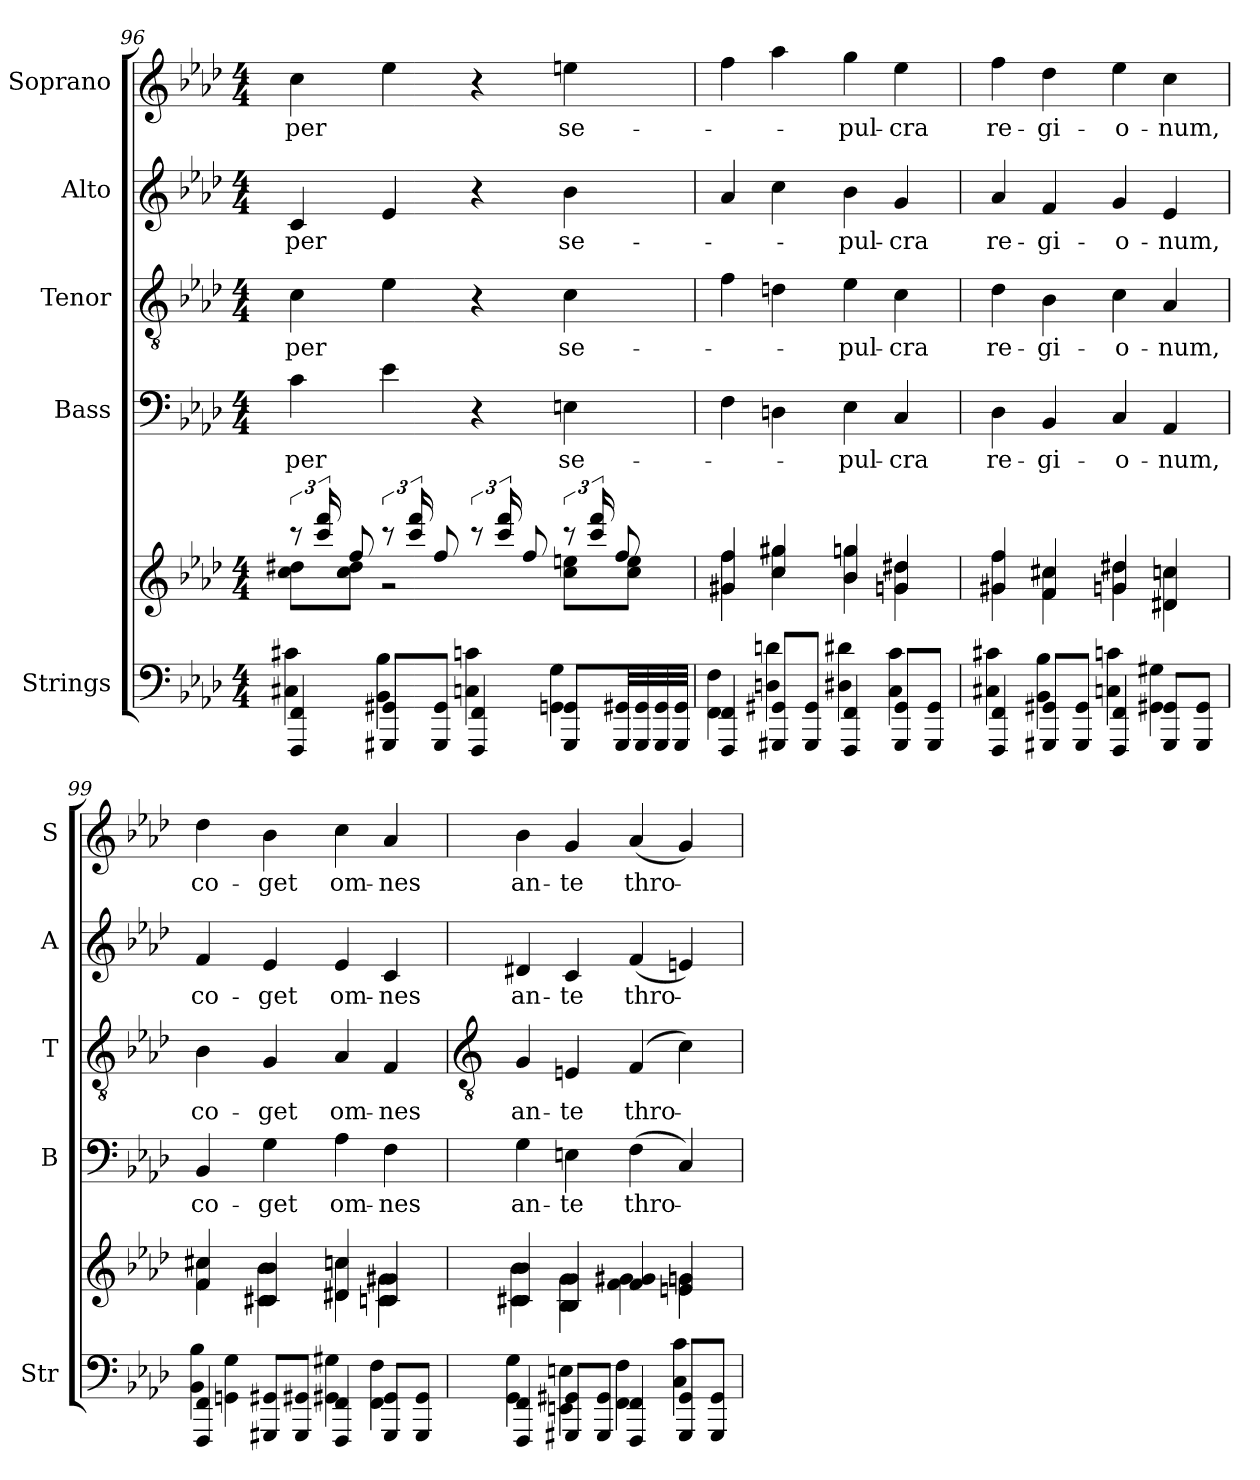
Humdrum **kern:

**kern	**kern	**kern	**text	**kern	**text	**kern	**text	**kern	**text
*part5	*part5	*part4	*part4	*part3	*part3	*part2	*part2	*part1	*part1
*staff6	*staff5	*staff4	*staff4	*staff3	*staff3	*staff2	*staff2	*staff1	*staff1
*I"Strings	*	*I"Bass	*	*I"Tenor	*	*I"Alto	*	*I"Soprano	*
*I'Str	*	*I'B	*	*I'T	*	*I'A	*	*I'S	*
!!LO:LB:g=z
*clefF4	*clefG2	*clefF4	*	*clefGv2	*	*clefG2	*	*clefG2	*
*k[b-e-a-d-]	*k[b-e-a-d-]	*k[b-e-a-d-]	*	*k[b-e-a-d-]	*	*k[b-e-a-d-]	*	*k[b-e-a-d-]	*
*A-:	*A-:	*A-:	*	*A-:	*	*A-:	*	*A-:	*
*M4/4	*M4/4	*M4/4	*	*M4/4	*	*M4/4	*	*M4/4	*
=96	=96	=96	=96	=96	=96	=96	=96	=96	=96
*^	*^	*	*	*	*	*	*	*	*
!	!	!	!	!	!LO:LY:b	!	!LO:LY:b	!	!LO:LY:b	!	!LO:LY:b
4FFF/ 4FF/	4C#X\ 4c#X\	12r	8cc\ 8dd#X\L	4c	per	4c	per	4c	per	4cc	per
.	.	24ccc/ 24fff/LL	.	.	.	.	.	.	.	.	.
.	.	8ff/J	8cc\ 8dd#\J	.	.	.	.	.	.	.	.
8GGG#X/ 8GG#X/L	4BB-\ 4B-\	12r	2r	4e-	.	4e-	.	4e-	.	4ee-	.
.	.	24ccc/ 24fff/LL	.	.	.	.	.	.	.	.	.
8GGG#/ 8GG#/J	.	8ff/J	.	.	.	.	.	.	.	.	.
4FFF/ 4FF/	4Cn\ 4cn\	12r	.	4r	.	4r	.	4r	.	4r	.
.	.	24ccc/ 24fff/LL	.	.	.	.	.	.	.	.	.
.	.	8ff/J	.	.	.	.	.	.	.	.	.
!	!	!	!	!	!LO:LY:b	!	!LO:LY:b	!	!LO:LY:b	!	!LO:LY:b
8GGG#/ 8GG#/L	4GG\ 4G\	12r	8cc\ 8een\L	4En	se-	4c	se-	4b-	se-	4een	se-
.	.	24ccc/ 24fff/LL	.	.	.	.	.	.	.	.	.
32GGG#/ 32GG#/LL	.	8ff/J	8cc\ 8ee\J	.	.	.	.	.	.	.	.
32GGG#/ 32GG#/	.	.	.	.	.	.	.	.	.	.	.
32GGG#/ 32GG#/	.	.	.	.	.	.	.	.	.	.	.
32GGG#/ 32GG#/JJJ	.	.	.	.	.	.	.	.	.	.	.
=97	=97	=97	=97	=97	=97	=97	=97	=97	=97	=97	=97
4FFF/ 4FF/	4FF\ 4F\	4g#X/ 4ff/	4g#X\ 4ff\	4F	.	4f	.	4a-	.	4ff	.
8GGG#X/ 8GG#X/L	4Dn\ 4dn\	4cc/ 4gg#X/	4cc\ 4gg#X\	4Dn	.	4dn	.	4cc	.	4aa-	.
8GGG#/ 8GG#/J	.	.	.	.	.	.	.	.	.	.	.
!	!	!	!	!	!LO:LY:b	!	!LO:LY:b	!	!LO:LY:b	!	!LO:LY:b
4FFF/ 4FF/	4D#X\ 4d#X\	4b-/ 4ggn/	4b-\ 4ggn\	4E-	-pul-	4e-	-pul-	4b-	-pul-	4gg	-pul-
!	!	!	!	!	!LO:LY:b	!	!LO:LY:b	!	!LO:LY:b	!	!LO:LY:b
8GGG#/ 8GG#/L	4C\ 4c\	4gn/ 4dd#X/	4gn\ 4dd#X\	4C	-cra	4c	-cra	4g	-cra	4ee-	-cra
8GGG#/ 8GG#/J	.	.	.	.	.	.	.	.	.	.	.
=98	=98	=98	=98	=98	=98	=98	=98	=98	=98	=98	=98
!	!	!	!	!	!LO:LY:b	!	!LO:LY:b	!	!LO:LY:b	!	!LO:LY:b
4FFF/ 4FF/	4C#X\ 4c#X\	4g#X/ 4ff/	4g#X\ 4ff\	4D-	re-	4d-	re-	4a-	re-	4ff	re-
!	!	!	!	!	!LO:LY:b	!	!LO:LY:b	!	!LO:LY:b	!	!LO:LY:b
8GGG#X/ 8GG#X/L	4BB-\ 4B-\	4f/ 4cc#X/	4f\ 4cc#X\	4BB-	-gi-	4B-	-gi-	4f	-gi-	4dd-	-gi-
8GGG#/ 8GG#/J	.	.	.	.	.	.	.	.	.	.	.
!	!	!	!	!	!LO:LY:b	!	!LO:LY:b	!	!LO:LY:b	!	!LO:LY:b
4FFF/ 4FF/	4Cn\ 4cn\	4gn/ 4dd#X/	4gn\ 4dd#X\	4C	-o-	4c	-o-	4g	-o-	4ee-	-o-
!	!	!	!	!	!LO:LY:b	!	!LO:LY:b	!	!LO:LY:b	!	!LO:LY:b
8GGG#/ 8GG#/L	4GG#X\ 4G#X\	4d#X/ 4ccn/	4d#X\ 4ccn\	4AA-	-num,	4A-	-num,	4e-	-num,	4cc	-num,
8GGG#/ 8GG#/J	.	.	.	.	.	.	.	.	.	.	.
=99	=99	=99	=99	=99	=99	=99	=99	=99	=99	=99	=99
!	!	!	!	!	!LO:LY:b	!	!LO:LY:b	!	!LO:LY:b	!	!LO:LY:b
4FFF/ 4FF/	4BB-\ 4B-\	4f/ 4cc#X/	4f\ 4cc#X\	4BB-	co-	4B-	co-	4f	co-	4dd-	co-
!	!	!	!	!	!LO:LY:b	!	!LO:LY:b	!	!LO:LY:b	!	!LO:LY:b
8GGG#X/ 8GG#X/L	4GG\ 4G\	4c#X/ 4b-/	4c#X\ 4b-\	4G	-get	4G	-get	4e-	-get	4b-	-get
8GGG#/ 8GG#/J	.	.	.	.	.	.	.	.	.	.	.
!	!	!	!	!	!LO:LY:b	!	!LO:LY:b	!	!LO:LY:b	!	!LO:LY:b
4FFF/ 4FF/	4GG#X\ 4G#X\	4d#X/ 4ccn/	4d#X\ 4ccn\	4A-	om-	4A-	om-	4e-	om-	4cc	om-
!	!	!	!	!	!LO:LY:b	!	!LO:LY:b	!	!LO:LY:b	!	!LO:LY:b
8GGG#/ 8GG#/L	4FF\ 4F\	4cn/ 4g#X/	4cn\ 4g#X\	4F	-nes	4F	-nes	4c	-nes	4a-	-nes
8GGG#/ 8GG#/J	.	.	.	.	.	.	.	.	.	.	.
!!LO:LB:g=z
=100	=100	=100	=100	=100	=100	=100	=100	=100	=100	=100	=100
*	*	*	*	*	*	*clefGv2	*	*	*	*	*
!	!	!	!	!	!LO:LY:b	!	!LO:LY:b	!	!LO:LY:b	!	!LO:LY:b
4FFF/ 4FF/	4GG\ 4G\	4c#X/ 4b-/	4c#X\ 4b-\	4G	an-	4G	an-	4d#X	an-	4b-	an-
!	!	!	!	!	!LO:LY:b	!	!LO:LY:b	!	!LO:LY:b	!	!LO:LY:b
8GGG#X/ 8GG#X/L	4EEn\ 4En\	4B-/ 4g/	4B-\ 4g\	4En	-te	4En	-te	4c	-te	4g	-te
8GGG#/ 8GG#/J	.	.	.	.	.	.	.	.	.	.	.
!	!	!	!	!	!LO:LY:b	!	!LO:LY:b	!	!LO:LY:b	!	!LO:LY:b
4FFF/ 4FF/	4FF\ 4F\	4f/ 4g#X/	4f\ 4g#X\	(>4F	thro-	(>4F	thro-	(<4f	thro-	(<4a-	thro-
8GGG#/ 8GG#/L	4C\ 4c\	4en/ 4gn/	4en\ 4gn\	4C)	.	4c)	.	4en)	.	4g)	.
8GGG#/ 8GG#/J	.	.	.	.	.	.	.	.	.	.	.
*v	*v	*	*	*	*	*	*	*	*	*	*
*	*v	*v	*	*	*	*	*	*	*	*
=	=	=	=	=	=	=	=	=	=
*-	*-	*-	*-	*-	*-	*-	*-	*-	*-
